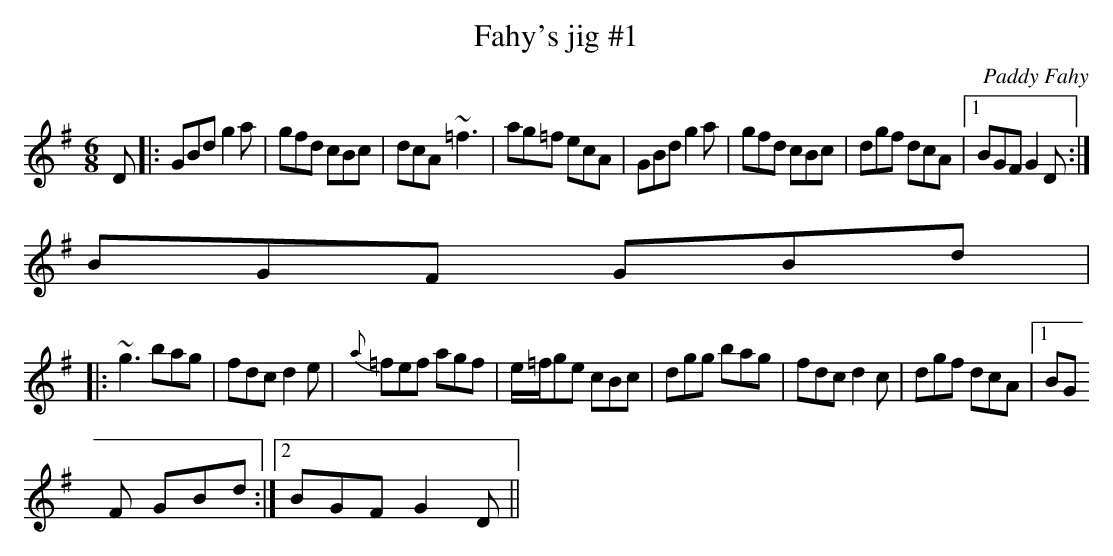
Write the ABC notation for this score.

X:1
T:Fahy's jig #1
M:6/8
L:1/8
C:Paddy Fahy
K:G
D|:GBd g2a|gfd cBc|dcA ~=f3|ag=f ecA|GBd g2a|gfd cBc|dgf dcA|1 BGF G2D:|
2 BGF GBd|
|:~g3 bag|fdc d2e|{a}=fef agf|e/2=f/2ge cBc|dgg bag|fdc d2c|dgf dcA|1 BG
F GBd:|2 BGF G2D||
